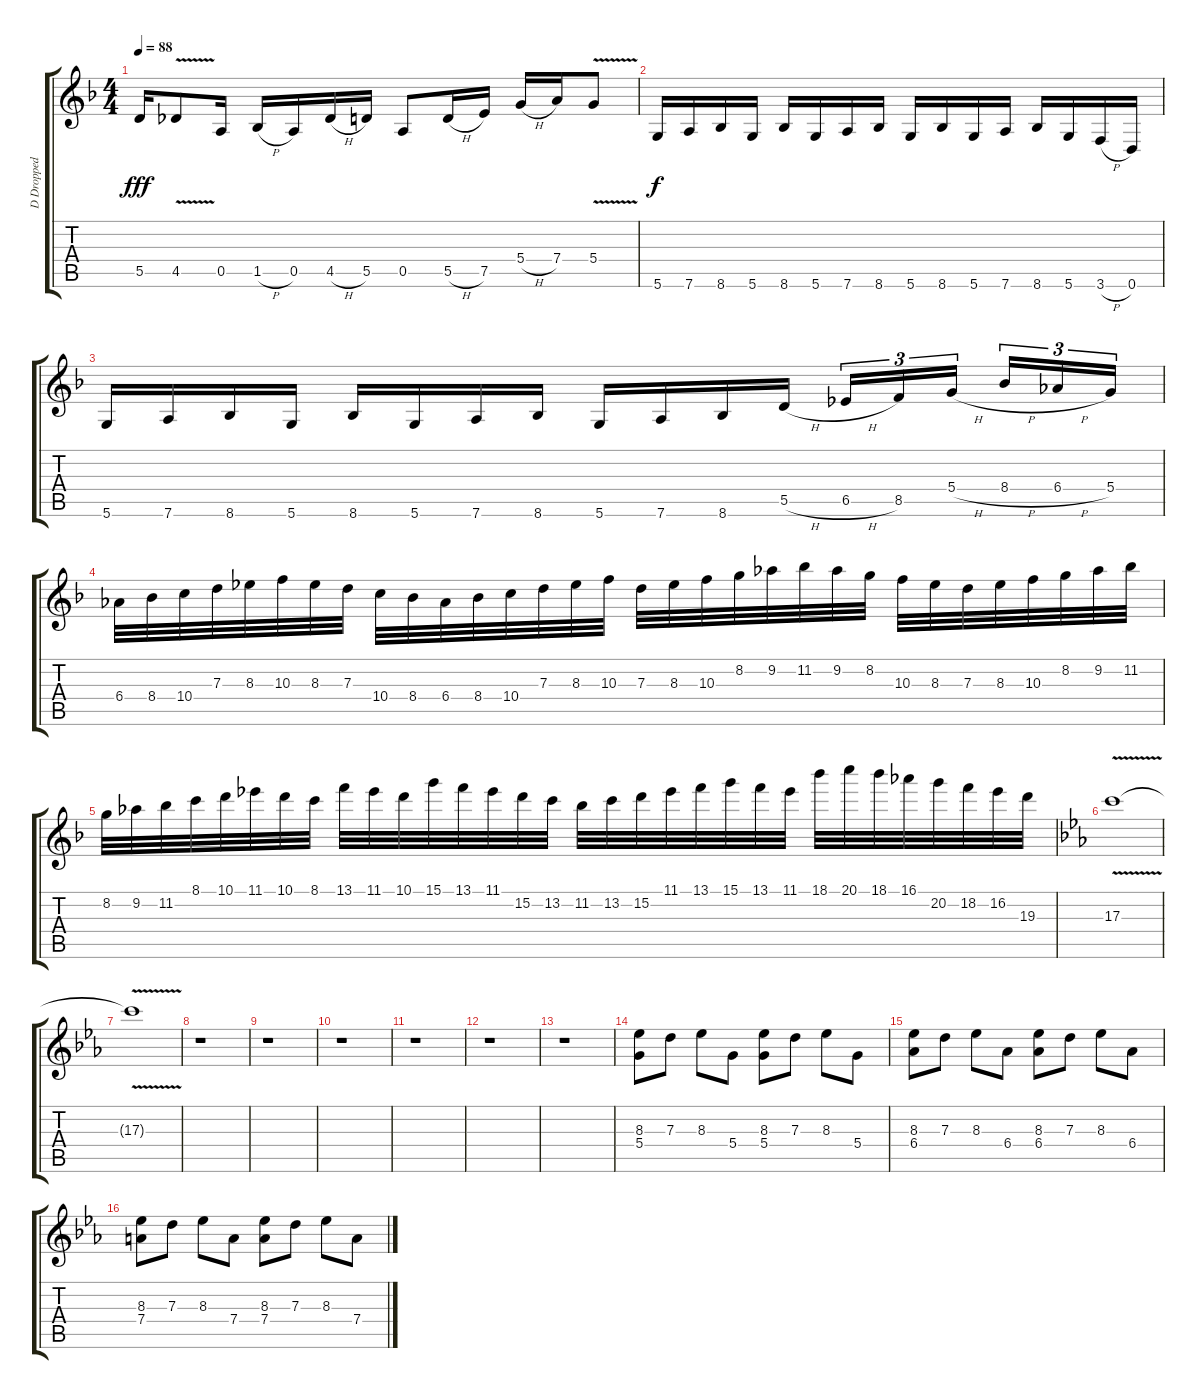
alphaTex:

\track ("D Dropped Guitar II - John Petrucci" "D Dropped ") {instrument distortionguitar}
\staff {score tabs}
\tuning (E4 B3 G3 D3 A2 D2) {hide}
\ts (4 4)
\tempo 88
\clef g2
\ks f
5.5.16{dy fff} 4.5{v}.8 0.5.16 1.5{h}.16 0.5.16 4.5{h}.16 5.5.16 0.5.8 5.5{h}.16 7.5.16 5.4{h}.16 7.4.16 5.4{v}.8 |
5.6.16{dy f} 7.6.16 8.6.16 5.6.16 8.6.16 5.6.16 7.6.16 8.6.16 5.6.16 8.6.16 5.6.16 7.6.16 8.6.16 5.6.16 3.6{h}.16 0.6.16 |
5.6.16 7.6.16 8.6.16 5.6.16 8.6.16 5.6.16 7.6.16 8.6.16 5.6.16 7.6.16 8.6.16 5.5{h}.16 6.5{h}.16{tu (3 2)} 8.5.16{tu (3 2)} 5.4{h}.16{tu (3 2) beam splitsecondary} 8.4{h}.16{tu (3 2)} 6.4{h}.16{tu (3 2)} 5.4.16{tu (3 2)} |
6.4.32 8.4.32 10.4.32 7.3.32 8.3.32 10.3.32 8.3.32 7.3.32 10.4.32 8.4.32 6.4.32 8.4.32 10.4.32 7.3.32 8.3.32 10.3.32 7.3.32 8.3.32 10.3.32 8.2.32 9.2.32 11.2.32 9.2.32 8.2.32 10.3.32 8.3.32 7.3.32 8.3.32 10.3.32 8.2.32 9.2.32 11.2.32 |
8.2.32 9.2.32 11.2.32 8.1.32 10.1.32 11.1.32 10.1.32 8.1.32 13.1.32 11.1.32 10.1.32 15.1.32 13.1.32 11.1.32 15.2.32 13.2.32 11.2.32 13.2.32 15.2.32 11.1.32 13.1.32 15.1.32 13.1.32 11.1.32 18.1.32 20.1.32 18.1.32 16.1.32 20.2.32 18.2.32 16.2.32 19.3.32 |
\ks eb
17.3{v}.1 |
17.3{t}.1 |
r.1 |
r.1 |
r.1 |
r.1 |
r.1 |
r.1 |
(8.3 5.4).8{balance 16} 7.3.8 8.3.8 5.4.8 (8.3 5.4).8 7.3.8 8.3.8 5.4.8 |
(8.3 6.4).8 7.3.8 8.3.8 6.4.8 (8.3 6.4).8 7.3.8 8.3.8 6.4.8 |
(8.3 7.4).8 7.3.8 8.3.8 7.4.8 (8.3 7.4).8 7.3.8 8.3.8 7.4.8
